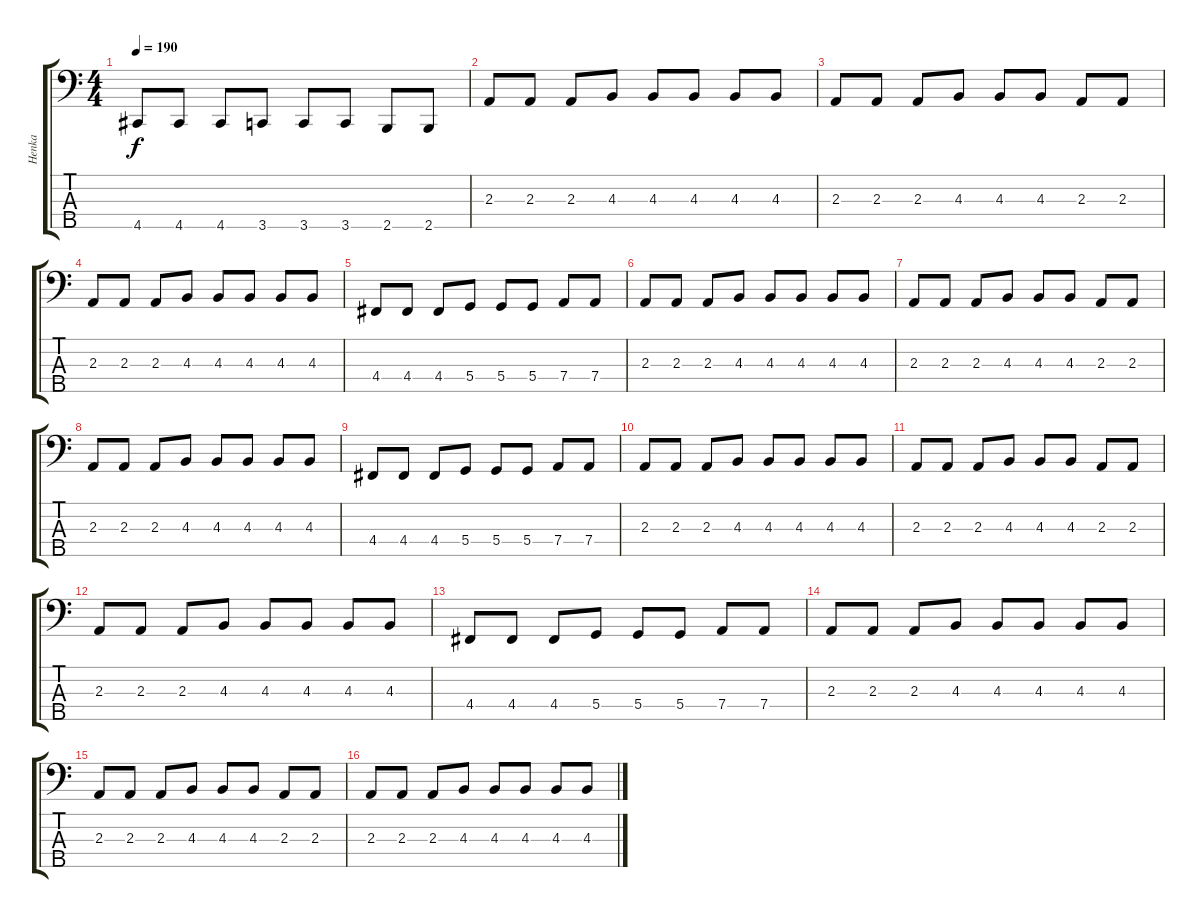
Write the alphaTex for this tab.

\track ("Henka" "Henka") {instrument electricbasspick}
\staff {score tabs}
\tuning (F2 C2 G1 D1 A0) {hide}
\ts (4 4)
\tempo 190
\clef f4
\ks c
4.5.8{dy f} 4.5.8 4.5.8 3.5.8 3.5.8 3.5.8 2.5.8 2.5.8 |
2.3.8 2.3.8 2.3.8 4.3.8 4.3.8 4.3.8 4.3.8 4.3.8 |
2.3.8 2.3.8 2.3.8 4.3.8 4.3.8 4.3.8 2.3.8 2.3.8 |
2.3.8 2.3.8 2.3.8 4.3.8 4.3.8 4.3.8 4.3.8 4.3.8 |
4.4.8 4.4.8 4.4.8 5.4.8 5.4.8 5.4.8 7.4.8 7.4.8 |
2.3.8 2.3.8 2.3.8 4.3.8 4.3.8 4.3.8 4.3.8 4.3.8 |
2.3.8 2.3.8 2.3.8 4.3.8 4.3.8 4.3.8 2.3.8 2.3.8 |
2.3.8 2.3.8 2.3.8 4.3.8 4.3.8 4.3.8 4.3.8 4.3.8 |
4.4.8 4.4.8 4.4.8 5.4.8 5.4.8 5.4.8 7.4.8 7.4.8 |
2.3.8 2.3.8 2.3.8 4.3.8 4.3.8 4.3.8 4.3.8 4.3.8 |
2.3.8 2.3.8 2.3.8 4.3.8 4.3.8 4.3.8 2.3.8 2.3.8 |
2.3.8 2.3.8 2.3.8 4.3.8 4.3.8 4.3.8 4.3.8 4.3.8 |
4.4.8 4.4.8 4.4.8 5.4.8 5.4.8 5.4.8 7.4.8 7.4.8 |
2.3.8 2.3.8 2.3.8 4.3.8 4.3.8 4.3.8 4.3.8 4.3.8 |
2.3.8 2.3.8 2.3.8 4.3.8 4.3.8 4.3.8 2.3.8 2.3.8 |
2.3.8 2.3.8 2.3.8 4.3.8 4.3.8 4.3.8 4.3.8 4.3.8
